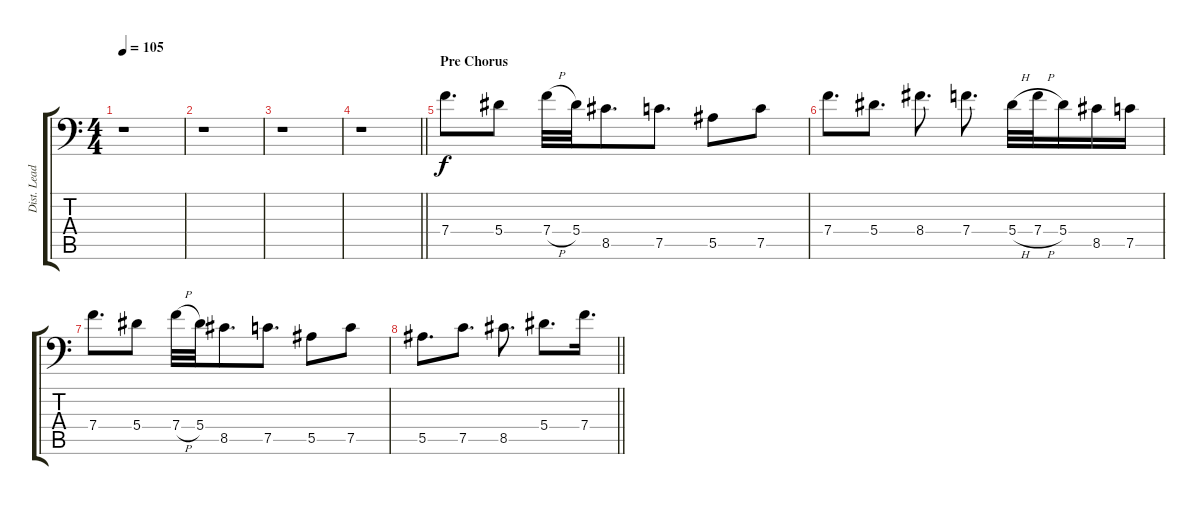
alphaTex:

\track ("Dist. Lead Guitar 1" "Dist. Lead") {instrument distortionguitar}
\staff {score tabs}
\tuning (C4 G3 Eb3 Bb2 F2 Bb1) {hide}
\ts (4 4)
\tempo 105
\clef f4
\ks c
r.1{dy f} |
r.1 |
r.1 |
\barLineRight lightlight
r.1 |
\section ("" "Pre Chorus")
7.4.8{d beam merge} 5.4.8 7.4{h}.32 5.4.32 8.5.8{d beam merge} 7.5.8{d} 5.5.8 7.5.8 |
7.4.8{d beam merge} 5.4.8{d} 8.4.8{d} 7.4.8{d} 5.4{h}.32 7.4{h}.32 5.4.16 8.5.16{beam merge} 7.5.16 |
7.4.8{d beam merge} 5.4.8 7.4{h}.32 5.4.32 8.5.8{d beam merge} 7.5.8{d} 5.5.8 7.5.8 |
\barLineRight lightlight
5.5.8{d beam merge} 7.5.8{d} 8.5.8{d} 5.4.8{d beam merge} 7.4.16{d}
